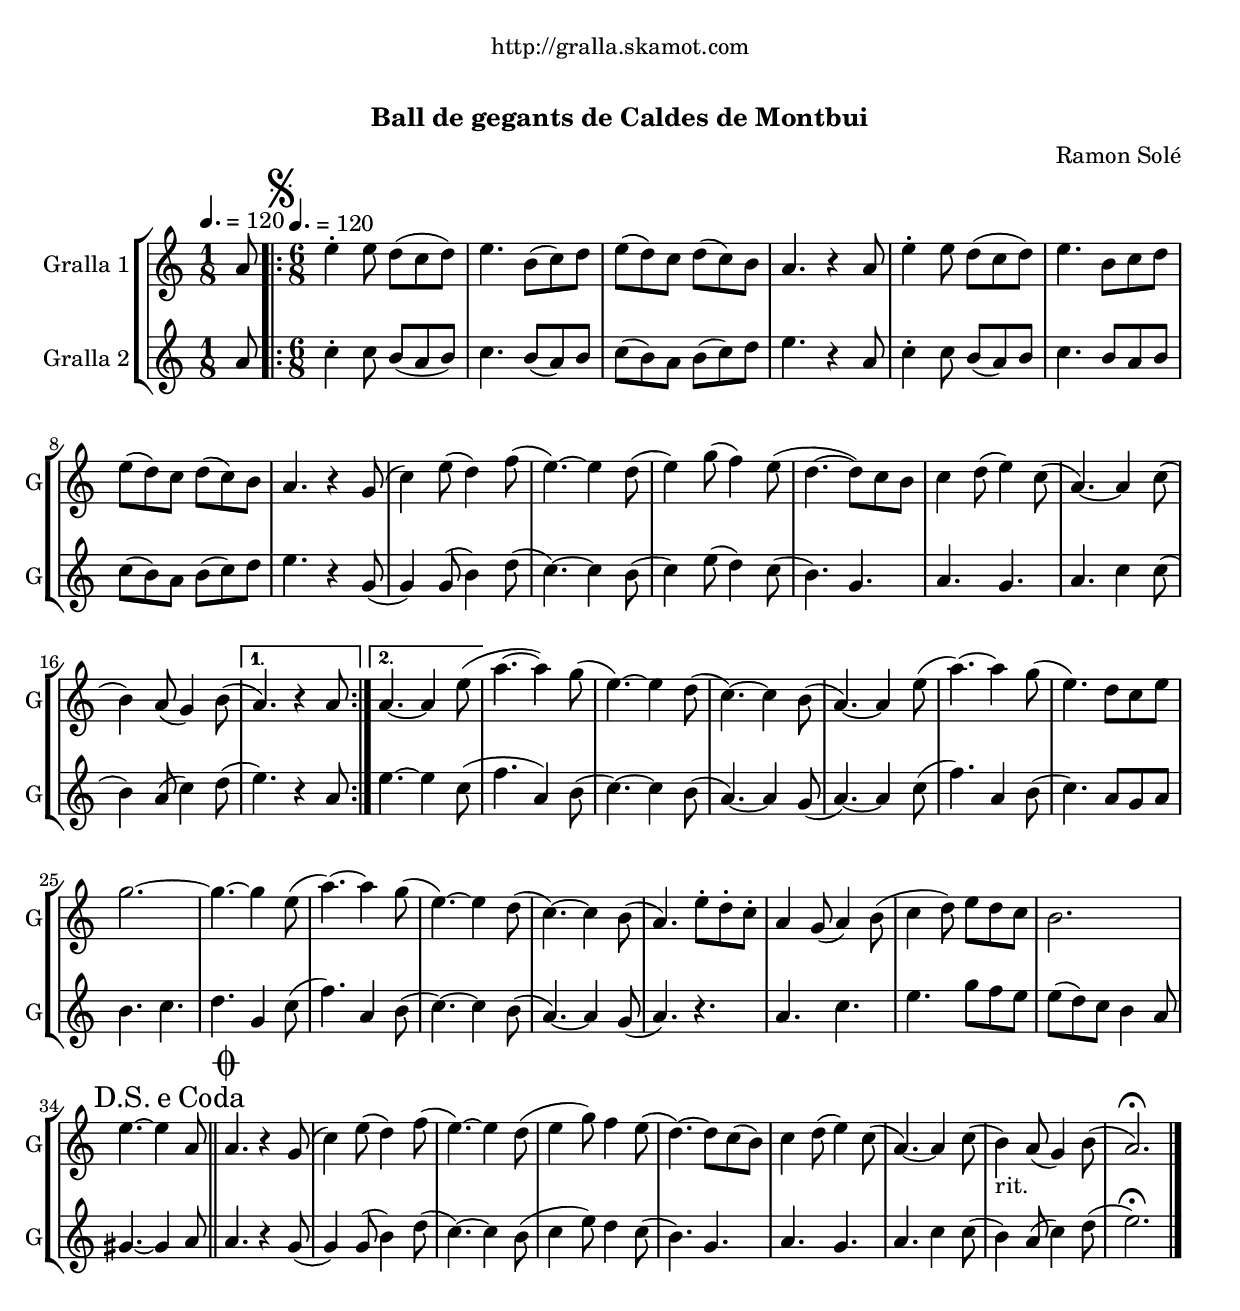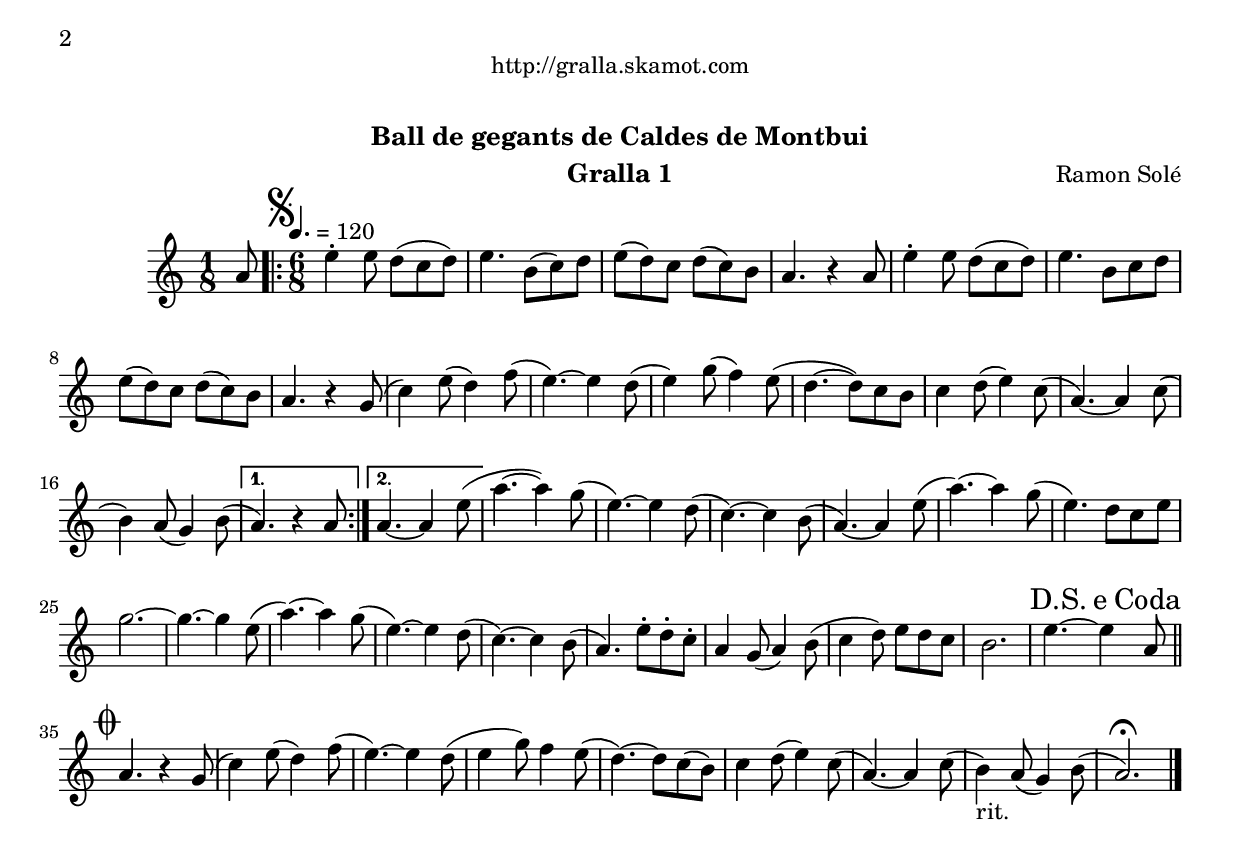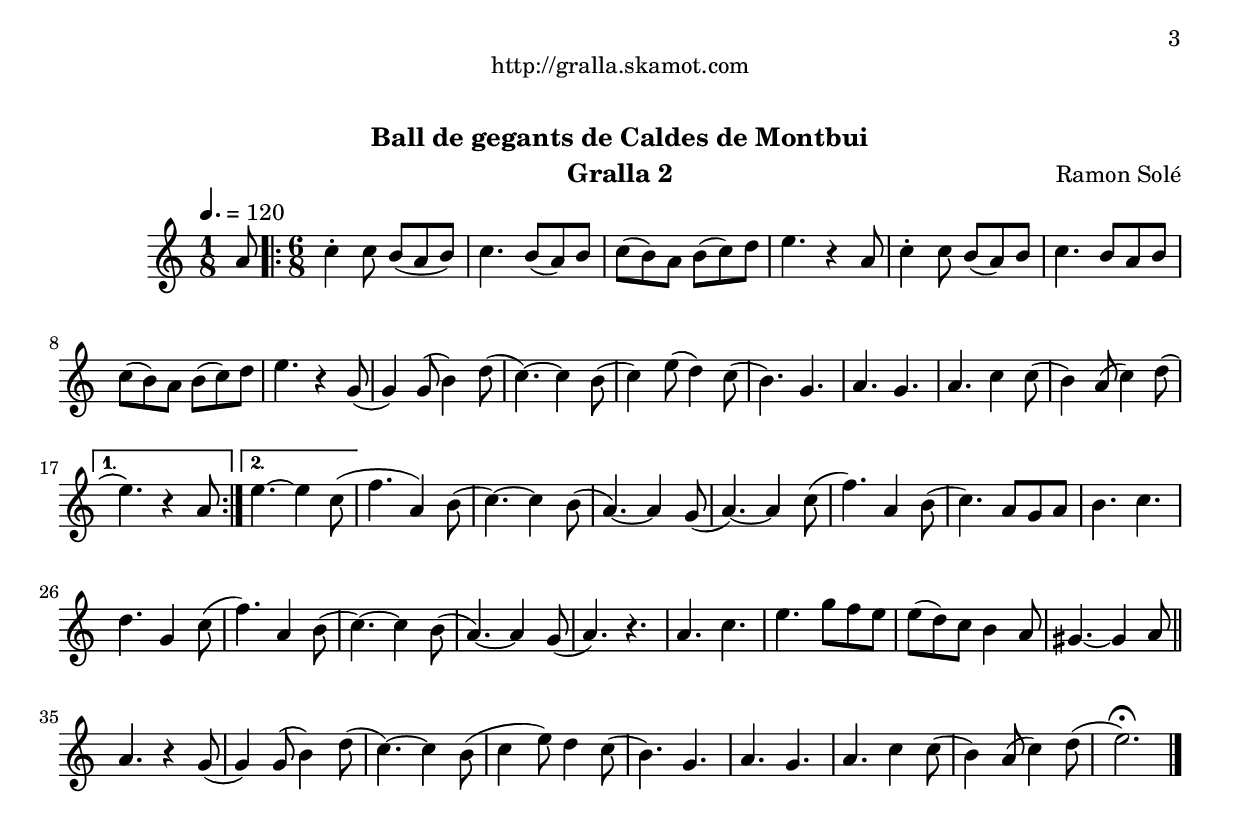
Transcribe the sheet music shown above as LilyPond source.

\version "2.22.1"

\header {
  dedication="http://gralla.skamot.com"
  title="              "
  subtitle="Ball de gegants de Caldes de Montbui"
  subsubtitle=""
  poet=""
  meter=""
  piece=""
  composer="Ramon Solé"
  arranger=""
  opus=""
  instrument=""
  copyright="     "
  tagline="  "
}

liniaroAa =
\relative a'
{
  \clef treble
  \key c \major
  \time 1/8
  a8 \tempo 4. = 120  |
  \time 6/8   \repeat volta 2 { \mark \markup {\musicglyph #"scripts.segno"} e'4-. e8 d ( c d )  |
  e4. b8 ( c ) d  |
  e8 ( d ) c d ( c ) b  |
  %05
  a4. r4 a8  |
  e'4-. e8 d ( c d )  |
  e4. b8 c d   |
  e8 ( d ) c d ( c ) b  |
  a4. r4 g8 (  |
  %10
  c4 ) e8 ( d4 ) f8 (  |
  e4. ~ ) e4 d8 (  |
  e4 ) g8 ( f4 ) e8 (  |
  d4. ~ d8 ) c b   |
  c4 d8 ( e4 ) c8 (  |
  %15
  a4. ~ ) a4 c8 (  |
   b4 ) a8 ( g4 ) b8 ( }
  \alternative { { a4. ) r4 a8 }
  { a4. ~ a4 e'8 ( } }
  a4. ~ a4 ) g8 (  |
  %20
  e4. ~ ) e4 d8 (  |
  c4. ~ ) c4 b8 (  |
  a4. ~ ) a4 e'8 (  |
  a4. ~ ) a4 g8 (  |
  e4. ) d8 c e  |
  %25
  g2. ~  |
  g4. ~ g4 e8 (  |
  a4. ~ ) a4 g8 (  |
  e4. ~ ) e4 d8 (  |
  c4. ~ ) c4 b8 (  |
  %30
  a4. ) e'8-. d-. c-.  |
  a4 g8 ( a4 ) b8 (  |
  c4 d8 ) e d c   |
  b2.  |
  \mark \markup {D.S. e Coda} e4. ~ e4 a,8  \bar "||"
  %35
  \mark \markup {\musicglyph #"scripts.coda"} a4. r4 g8 (  |
  c4 ) e8 ( d4 ) f8 (  |
  e4. ~ ) e4 d8 (  |
  e4 g8 ) f4 e8  (  |
  d4. ~ ) d8 c ( b )  |
  %40
  c4 d8 ( e4 ) c8 (  |
  a4. ~ ) a4 c8 (  |
  b4 _"rit." ) a8 ( g4 ) b8 (  |
  a2. ) \fermata  \bar "|."
}

liniaroAb =
\relative a'
{
  \tempo 4. = 120
  \clef treble
  \key c \major
  \time 1/8
  a8  |
  \time 6/8   \repeat volta 2 { c4-. c8 b ( a b )  |
  c4. b8 ( a ) b  |
  c8 ( b ) a b ( c ) d  |
  %05
  e4. r4 a,8  |
  c4-. c8 b ( a ) b  |
  c4. b8 a b   |
  c8 ( b ) a b ( c ) d  |
  e4. r4 g,8 (  |
  %10
  g4 ) g8 ( b4 ) d8 (  |
  c4. ~ ) c4 b8 (  |
  c4 ) e8 ( d4 ) c8 (  |
  b4. ) g  |
  a4. g  |
  %15
  a4. c4 c8 (  |
  b4 ) a8 ( c4 ) d8 ( }
  \alternative { { e4. ) r4 a,8 }
  { e'4. ~ e4 c8 ( } }
  f4. a,4 ) b8 (  |
  %20
  c4. ~ ) c4 b8 (  |
  a4. ~ ) a4 g8 (  |
  a4. ~ ) a4 c8 (  |
  f4. ) a,4 b8 (  |
  c4. ) a8 g a  |
  %25
  b4. c  |
  d4. g,4 c8 (  |
  f4. ) a,4 b8 (  |
  c4. ~ ) c4 b8 (  |
  a4. ~ ) a4 g8 (  |
  %30
  a4. ) r  |
  a4. c  |
  e4. g8 f e   |
  e8 ( d ) c b4 a8  |
  gis4. ~ gis4 a8  \bar "||"
  %35
  a4. r4 g8 (  |
  g4 ) g8 ( b4 ) d8 (  |
  c4. ~ ) c4 b8 (  |
  c4 e8 ) d4 c8  (  |
  b4. ) g  |
  %40
  a4. g  |
  a4. c4 c8 (  |
  b4 ) a8 ( c4 ) d8 (  |
  e2. ) \fermata  \bar "|."
}

\bookpart {
  \score {
    \new StaffGroup {
      \override Score.RehearsalMark #'self-alignment-X = #LEFT
      <<
        \new Staff \with {instrumentName = #"Gralla 1" shortInstrumentName = #"G"} \liniaroAa
        \new Staff \with {instrumentName = #"Gralla 2" shortInstrumentName = #"G"} \liniaroAb
      >>
    }
    \layout {}
  }
  \score { \unfoldRepeats
    \new StaffGroup {
      \override Score.RehearsalMark #'self-alignment-X = #LEFT
      <<
        \new Staff \with {instrumentName = #"Gralla 1" shortInstrumentName = #"G"} \liniaroAa
        \new Staff \with {instrumentName = #"Gralla 2" shortInstrumentName = #"G"} \liniaroAb
      >>
    }
    \midi {
      \set Staff.midiInstrument = "oboe"
      \set DrumStaff.midiInstrument = "drums"
    }
  }
}

\bookpart {
  \header {instrument="Gralla 1"}
  \score {
    \new StaffGroup {
      \override Score.RehearsalMark #'self-alignment-X = #LEFT
      <<
        \new Staff \liniaroAa
      >>
    }
    \layout {}
  }
  \score { \unfoldRepeats
    \new StaffGroup {
      \override Score.RehearsalMark #'self-alignment-X = #LEFT
      <<
        \new Staff \liniaroAa
      >>
    }
    \midi {
      \set Staff.midiInstrument = "oboe"
      \set DrumStaff.midiInstrument = "drums"
    }
  }
}

\bookpart {
  \header {instrument="Gralla 2"}
  \score {
    \new StaffGroup {
      \override Score.RehearsalMark #'self-alignment-X = #LEFT
      <<
        \new Staff \liniaroAb
      >>
    }
    \layout {}
  }
  \score { \unfoldRepeats
    \new StaffGroup {
      \override Score.RehearsalMark #'self-alignment-X = #LEFT
      <<
        \new Staff \liniaroAb
      >>
    }
    \midi {
      \set Staff.midiInstrument = "oboe"
      \set DrumStaff.midiInstrument = "drums"
    }
  }
}

